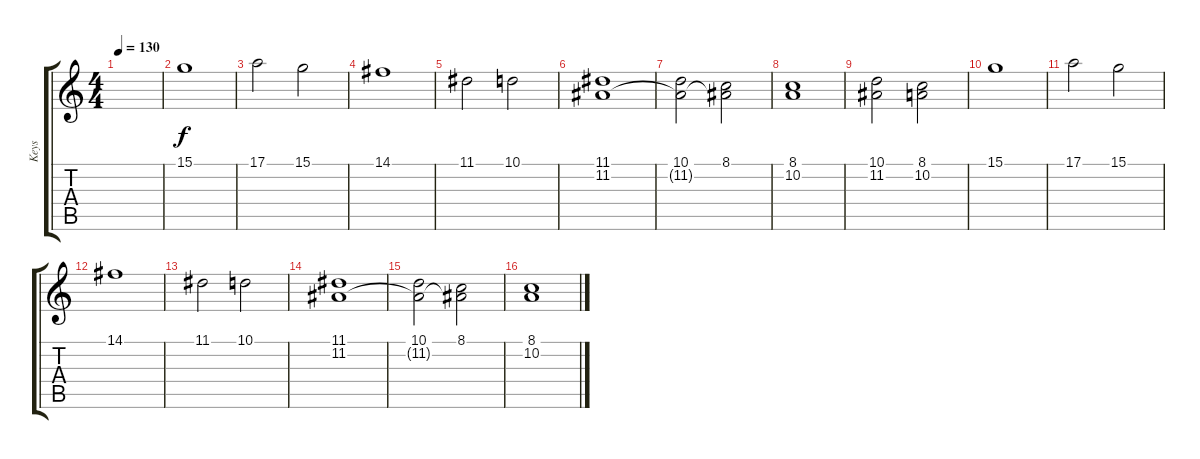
\track ("Keys" "Keys") {instrument pad2warm}
\staff {score tabs}
\tuning (E4 B3 G3 D3 A2 E2) {hide}
\ts (4 4)
\tempo 130
\clef g2
\ks c
|
15.1.1{volume 12 instrument pad2warm} |
17.1.2 15.1.2 |
14.1.1 |
11.1.2 10.1.2 |
(11.1 11.2).1 |
(10.1 11.2{t}).2 (8.1 11.2{t}).2 |
(8.1 10.2).1 |
(10.1 11.2).2 (8.1 10.2).2 |
15.1.1 |
17.1.2 15.1.2 |
14.1.1 |
11.1.2 10.1.2 |
(11.1 11.2).1 |
(10.1 11.2{t}).2 (8.1 11.2{t}).2 |
(8.1 10.2).1
